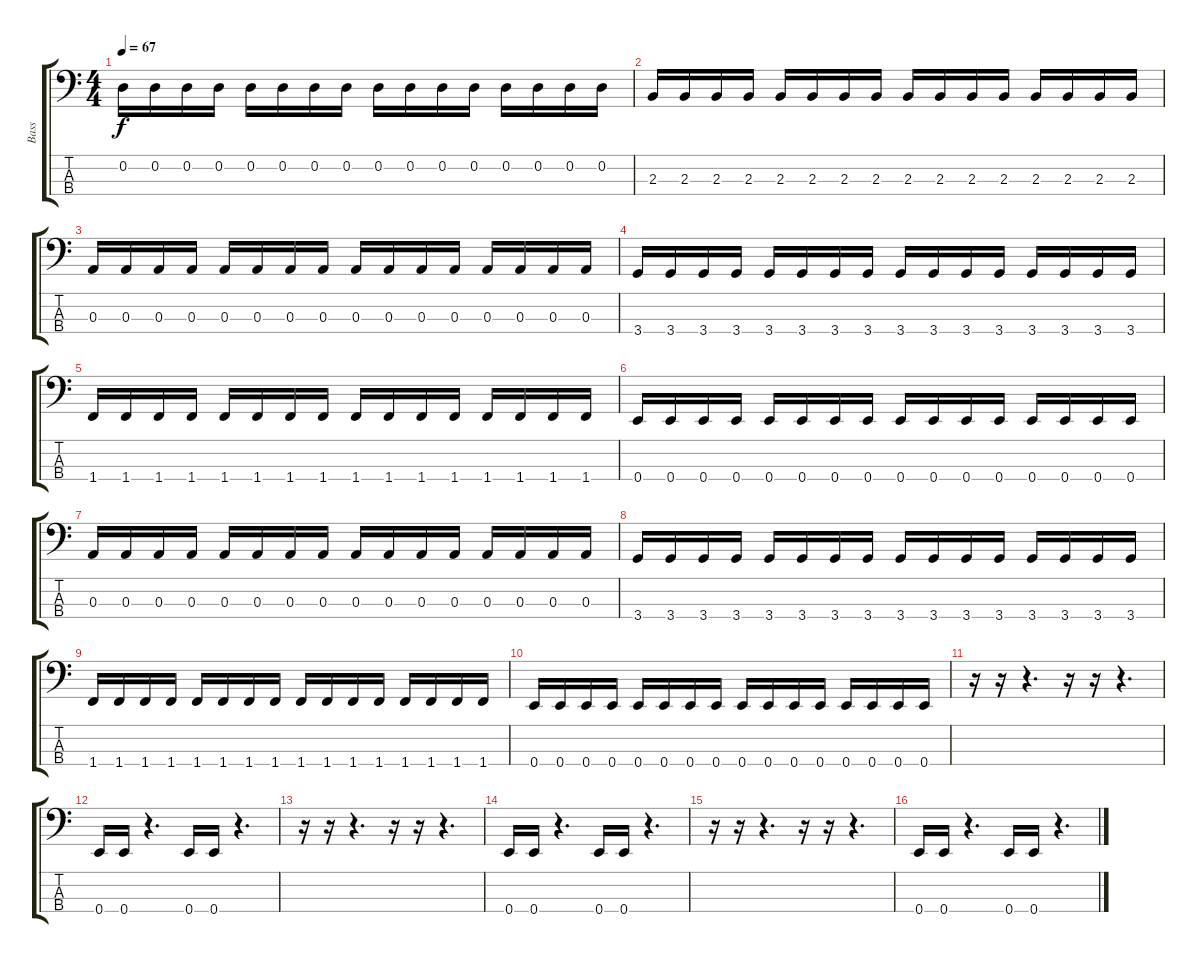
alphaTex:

\track ("Bass" "Bass") {instrument electricbasspick}
\staff {score tabs}
\tuning (G2 D2 A1 E1) {hide}
\ts (4 4)
\tempo 67
\clef f4
\ks c
0.2.16{dy f} 0.2.16 0.2.16 0.2.16 0.2.16 0.2.16 0.2.16 0.2.16 0.2.16 0.2.16 0.2.16 0.2.16 0.2.16 0.2.16 0.2.16 0.2.16 |
2.3.16 2.3.16 2.3.16 2.3.16 2.3.16 2.3.16 2.3.16 2.3.16 2.3.16 2.3.16 2.3.16 2.3.16 2.3.16 2.3.16 2.3.16 2.3.16 |
0.3.16 0.3.16 0.3.16 0.3.16 0.3.16 0.3.16 0.3.16 0.3.16 0.3.16 0.3.16 0.3.16 0.3.16 0.3.16 0.3.16 0.3.16 0.3.16 |
3.4.16 3.4.16 3.4.16 3.4.16 3.4.16 3.4.16 3.4.16 3.4.16 3.4.16 3.4.16 3.4.16 3.4.16 3.4.16 3.4.16 3.4.16 3.4.16 |
1.4.16 1.4.16 1.4.16 1.4.16 1.4.16 1.4.16 1.4.16 1.4.16 1.4.16 1.4.16 1.4.16 1.4.16 1.4.16 1.4.16 1.4.16 1.4.16 |
0.4.16 0.4.16 0.4.16 0.4.16 0.4.16 0.4.16 0.4.16 0.4.16 0.4.16 0.4.16 0.4.16 0.4.16 0.4.16 0.4.16 0.4.16 0.4.16 |
0.3.16 0.3.16 0.3.16 0.3.16 0.3.16 0.3.16 0.3.16 0.3.16 0.3.16 0.3.16 0.3.16 0.3.16 0.3.16 0.3.16 0.3.16 0.3.16 |
3.4.16 3.4.16 3.4.16 3.4.16 3.4.16 3.4.16 3.4.16 3.4.16 3.4.16 3.4.16 3.4.16 3.4.16 3.4.16 3.4.16 3.4.16 3.4.16 |
1.4.16 1.4.16 1.4.16 1.4.16 1.4.16 1.4.16 1.4.16 1.4.16 1.4.16 1.4.16 1.4.16 1.4.16 1.4.16 1.4.16 1.4.16 1.4.16 |
0.4.16 0.4.16 0.4.16 0.4.16 0.4.16 0.4.16 0.4.16 0.4.16 0.4.16 0.4.16 0.4.16 0.4.16 0.4.16 0.4.16 0.4.16 0.4.16 |
r.16 r.16 r.4{d} r.16 r.16 r.4{d} |
0.4.16 0.4.16 r.4{d} 0.4.16 0.4.16 r.4{d} |
r.16 r.16 r.4{d} r.16 r.16 r.4{d} |
0.4.16 0.4.16 r.4{d} 0.4.16 0.4.16 r.4{d} |
r.16 r.16 r.4{d} r.16 r.16 r.4{d} |
0.4.16 0.4.16 r.4{d} 0.4.16 0.4.16 r.4{d}
